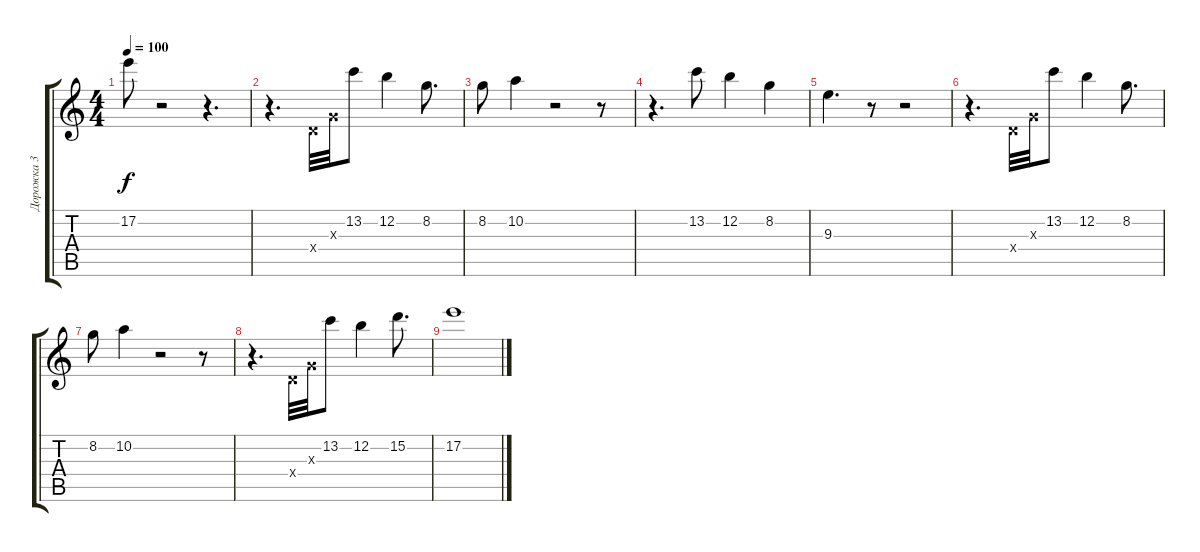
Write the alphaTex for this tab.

\track ("Дорожка 3" "Дорожка 3") {instrument electricguitarclean}
\staff {score tabs}
\tuning (E4 B3 G3 D3 A2 E2) {hide}
\ts (4 4)
\tempo 100
\clef g2
\ks c
17.2.8{dy f} r.2 r.4{d} |
r.4{d} 0.4{x}.32 0.3{x}.32 13.2.8 12.2.4 8.2.8{d} |
8.2.8 10.2.4 r.2 r.8 |
r.4{d} 13.2.8 12.2.4 8.2.4 |
9.3.4{d} r.8 r.2 |
r.4{d} 0.4{x}.32 0.3{x}.32 13.2.8 12.2.4 8.2.8{d} |
8.2.8 10.2.4 r.2 r.8 |
r.4{d} 0.4{x}.32 0.3{x}.32 13.2.8 12.2.4 15.2.8{d} |
17.2.1
